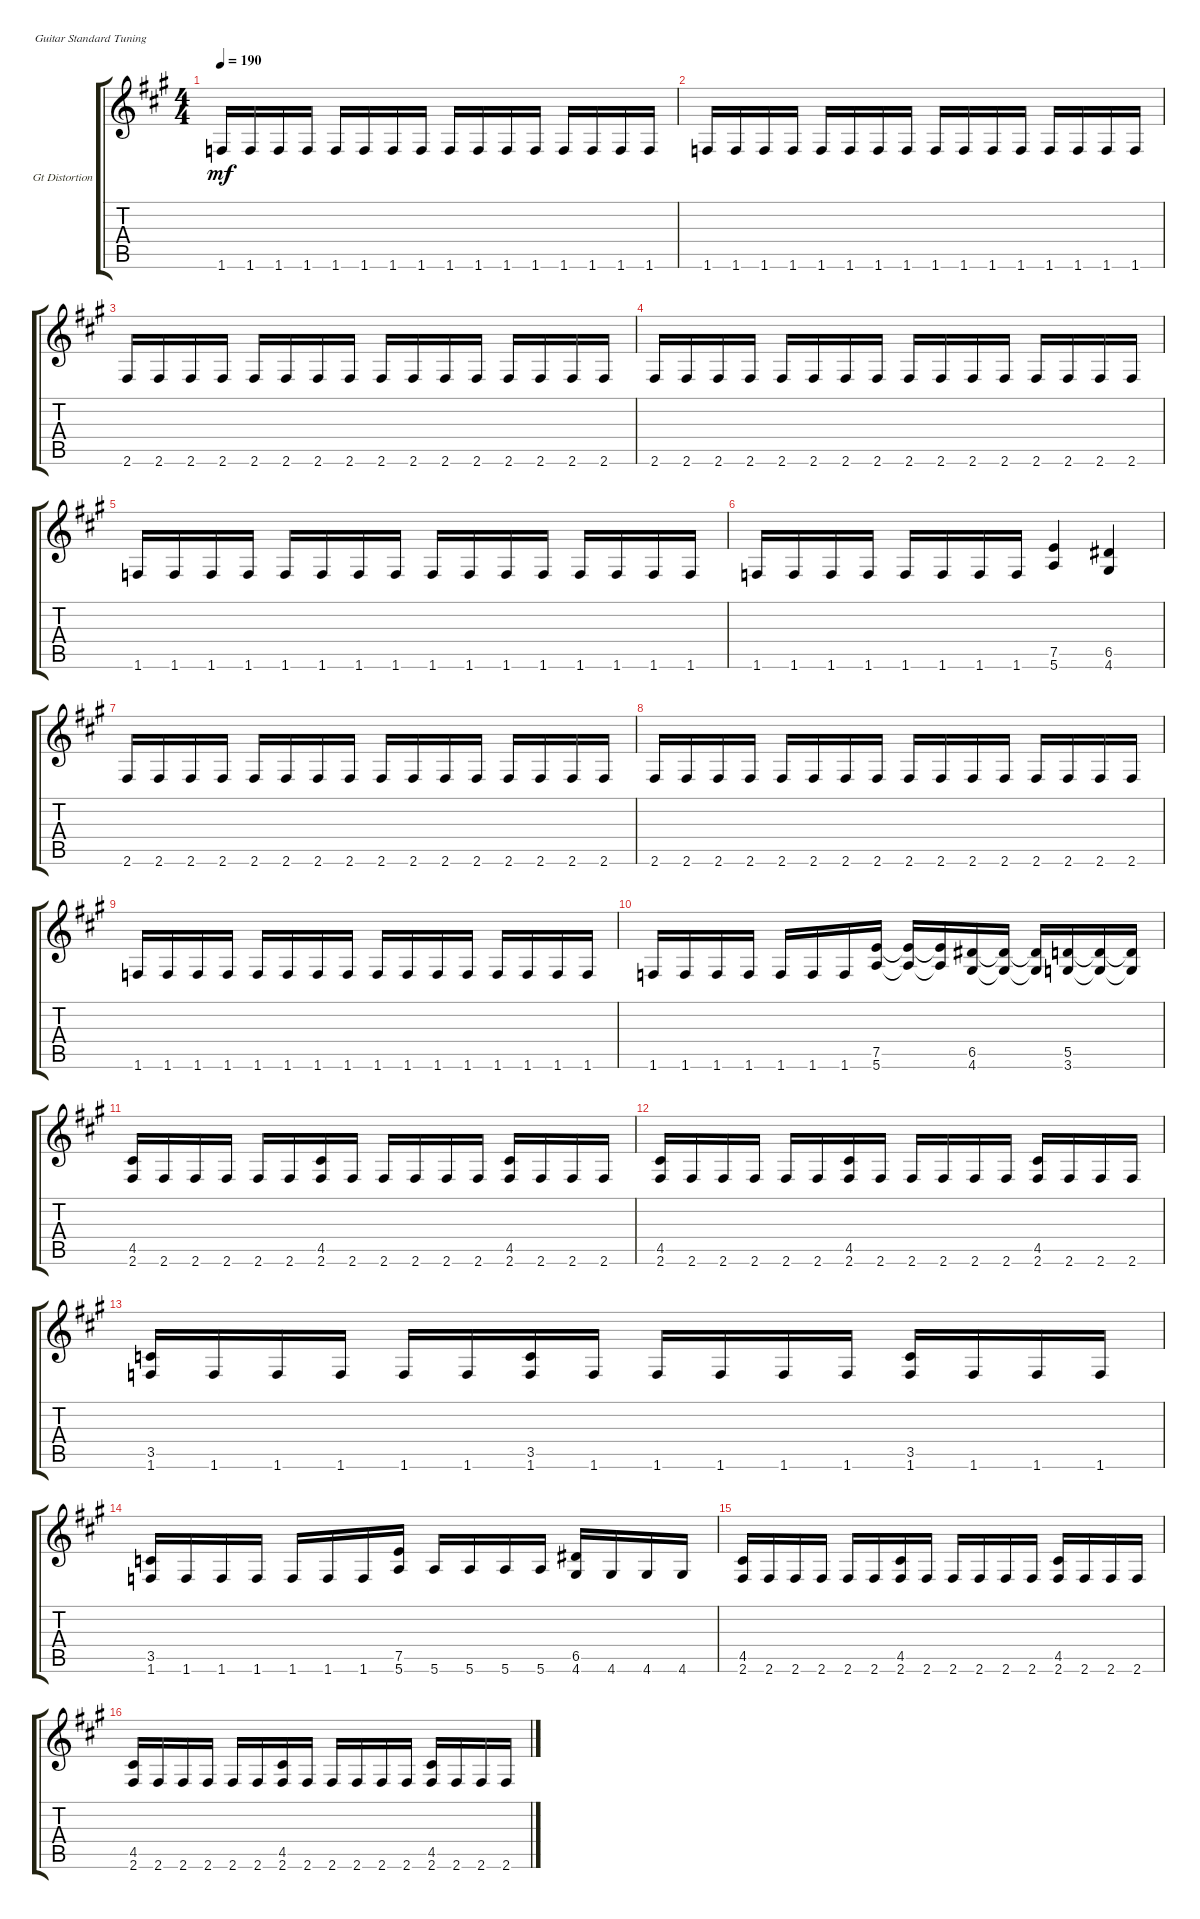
\defaultSystemsLayout 4
\bracketExtendMode groupsimilarinstruments
\firstSystemTrackNameOrientation horizontal
\otherSystemsTrackNameOrientation horizontal
\track ("Ryan" "Gt Distortion") {instrument distortionguitar}
\staff {score tabs}
\tuning (E4 B3 G3 D3 A2 E2)
\ts (4 4)
\tempo 190
\clef g2
\ks f#minor
1.6.16{dy mf} 1.6.16 1.6.16 1.6.16 1.6.16 1.6.16 1.6.16 1.6.16 1.6.16 1.6.16 1.6.16 1.6.16 1.6.16 1.6.16 1.6.16 1.6.16 |
1.6.16 1.6.16 1.6.16 1.6.16 1.6.16 1.6.16 1.6.16 1.6.16 1.6.16 1.6.16 1.6.16 1.6.16 1.6.16 1.6.16 1.6.16 1.6.16 |
2.6.16 2.6.16 2.6.16 2.6.16 2.6.16 2.6.16 2.6.16 2.6.16 2.6.16 2.6.16 2.6.16 2.6.16 2.6.16 2.6.16 2.6.16 2.6.16 |
2.6.16 2.6.16 2.6.16 2.6.16 2.6.16 2.6.16 2.6.16 2.6.16 2.6.16 2.6.16 2.6.16 2.6.16 2.6.16 2.6.16 2.6.16 2.6.16 |
1.6.16 1.6.16 1.6.16 1.6.16 1.6.16 1.6.16 1.6.16 1.6.16 1.6.16 1.6.16 1.6.16 1.6.16 1.6.16 1.6.16 1.6.16 1.6.16 |
1.6.16 1.6.16 1.6.16 1.6.16 1.6.16 1.6.16 1.6.16 1.6.16 (5.6 7.5).4 (4.6 6.5).4 |
2.6.16 2.6.16 2.6.16 2.6.16 2.6.16 2.6.16 2.6.16 2.6.16 2.6.16 2.6.16 2.6.16 2.6.16 2.6.16 2.6.16 2.6.16 2.6.16 |
2.6.16 2.6.16 2.6.16 2.6.16 2.6.16 2.6.16 2.6.16 2.6.16 2.6.16 2.6.16 2.6.16 2.6.16 2.6.16 2.6.16 2.6.16 2.6.16 |
1.6.16 1.6.16 1.6.16 1.6.16 1.6.16 1.6.16 1.6.16 1.6.16 1.6.16 1.6.16 1.6.16 1.6.16 1.6.16 1.6.16 1.6.16 1.6.16 |
1.6.16 1.6.16 1.6.16 1.6.16 1.6.16 1.6.16 1.6.16 (5.6 7.5).16 (5.6{t} 7.5{t}).16 (5.6{t} 7.5{t}).16 (4.6 6.5).16 (4.6{t} 6.5{t}).16 (4.6{t} 6.5{t}).16 (3.6 5.5).16 (3.6{t} 5.5{t}).16 (3.6{t} 5.5{t}).16 |
(2.6 4.5).16 2.6.16 2.6.16 2.6.16 2.6.16 2.6.16 (2.6 4.5).16 2.6.16 2.6.16 2.6.16 2.6.16 2.6.16 (2.6 4.5).16 2.6.16 2.6.16 2.6.16 |
(2.6 4.5).16 2.6.16 2.6.16 2.6.16 2.6.16 2.6.16 (2.6 4.5).16 2.6.16 2.6.16 2.6.16 2.6.16 2.6.16 (2.6 4.5).16 2.6.16 2.6.16 2.6.16 |
(1.6 3.5).16 1.6.16 1.6.16 1.6.16 1.6.16 1.6.16 (1.6 3.5).16 1.6.16 1.6.16 1.6.16 1.6.16 1.6.16 (1.6 3.5).16 1.6.16 1.6.16 1.6.16 |
(1.6 3.5).16 1.6.16 1.6.16 1.6.16 1.6.16 1.6.16 1.6.16 (5.6 7.5).16 5.6.16 5.6.16 5.6.16 5.6.16 (4.6 6.5).16 4.6.16 4.6.16 4.6.16 |
(2.6 4.5).16 2.6.16 2.6.16 2.6.16 2.6.16 2.6.16 (2.6 4.5).16 2.6.16 2.6.16 2.6.16 2.6.16 2.6.16 (2.6 4.5).16 2.6.16 2.6.16 2.6.16 |
(2.6 4.5).16 2.6.16 2.6.16 2.6.16 2.6.16 2.6.16 (2.6 4.5).16 2.6.16 2.6.16 2.6.16 2.6.16 2.6.16 (2.6 4.5).16 2.6.16 2.6.16 2.6.16
